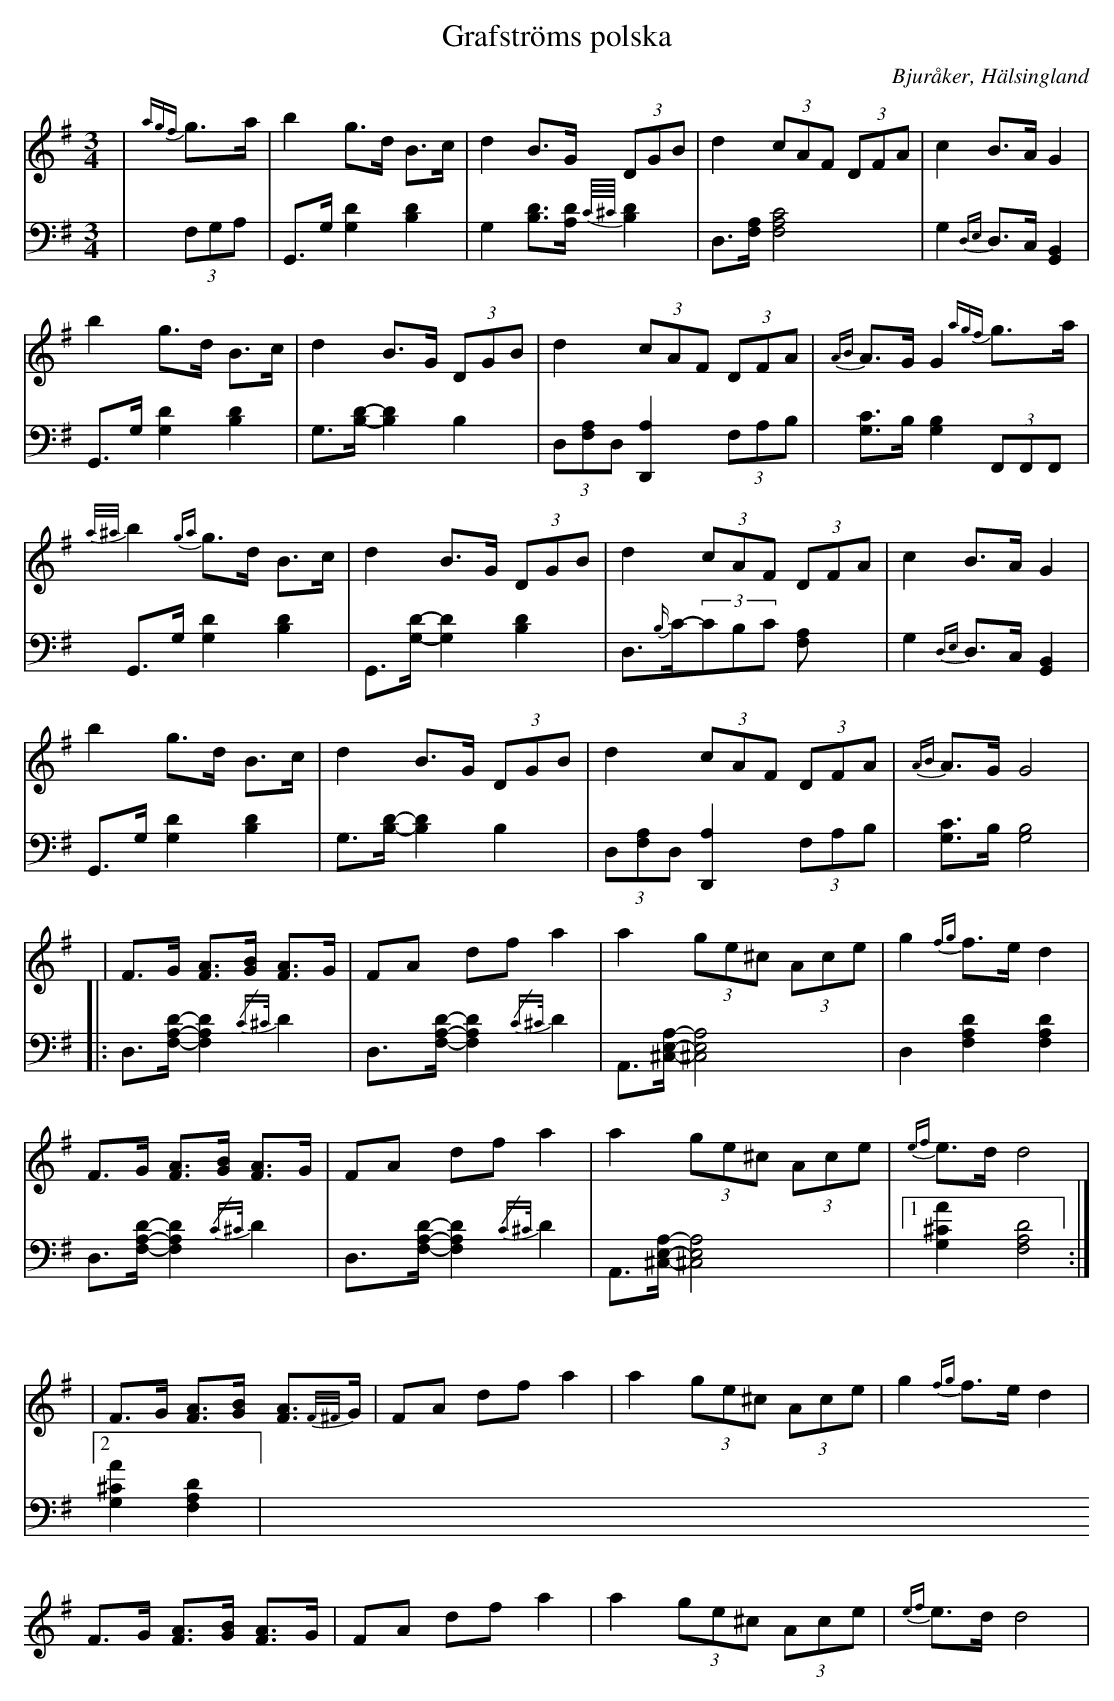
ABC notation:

X:1
T: Grafströms polska
O: Bjuråker, Hälsingland
M: 3/4
L: 1/8
K: G
V:1
V:2
V: 1
|{agf}g>a|b2 g>d B>c|d2 B>G (3DGB|d2 (3cAF (3DFA|c2 B>A G2|
b2 g>d B>c|d2 B>G (3DGB|d2 (3cAF (3DFA|{AB}A>G G2 {agf}g>a|
{a/^a/}b2 {ga}g>d B>c|d2 B>G (3DGB|d2 (3cAF (3DFA|c2 B>A G2|
b2 g>d B>c|d2 B>G (3DGB|d2 (3cAF (3DFA|{AB}A>G G4|
|F>G [FA]>[GB] [FA]>G |FA df a2 |a2 (3ge^c (3Ace |g2 {fg}f>e d2 |
F>G [FA]>[GB] [FA]>G |FA df a2 |a2 (3ge^c (3Ace |{ef}e>d d4|
|F>G [FA]>[GB] [FA]>{F/^F/}G |FA df a2 |a2 (3ge^c (3Ace |g2 {fg}f>e d2 |
F>G [FA]>[GB] [FA]>G |FA df a2 |a2 (3ge^c (3Ace |{ef}e>d d4|
V:2 clef=bass
|(3F,G,A, | G,,>G, [G,2D2] [B,2D2]|G,2 [B,D]>[A,D] {C//^C//}[B,D]2|D,>[F,A,] [F,4A,4C4]| G,2 {D,E,}D,>C, [G,,2B,,2]|
 G,,>G, [G,2D2] [B,2D2]|G,>[B,D]-[B,2D2] B,2|(3D,[F,A,]D, [D,,2A,2] (3F,A,B,| [G,C]>B, [G,2B,2](3F,,F,,F,,|
G,,>G, [G,2D2] [B,2D2]|G,,>[G,D]-[G,2D2] [B,2D2]|D,>{B,/}C-(3CB,C [F,2A,]| G,2 {D,E,}D,>C, [G,,2B,,2]|
 G,,>G, [G,2D2] [B,2D2]|G,>[B,D]-[B,2D2] B,2|(3D,[F,A,]D, [D,,2A,2] (3F,A,B,| [G,C]>B, [G,4B,4]|
|:D,>[F,A,D]-[F,2A,2D2] {/C^C/}D2|D,>[F,A,D]-[F,2A,2D2] {/C^C/}D2| A,,>[^C,E,A,]-[^C,4E,4A,4]|D,2 [F,2A,2D2] [F,2A,2D2] |
D,>[F,A,D]-[F,2A,2D2] {/C^C/}D2| D,>[F,A,D]-[F,2A,2D2] {/C^C/}D2| A,,>[^C,E,A,]-[^C,4E,4A,4]|1 [G,2A2^C2] [F,4A,4D4]:|2 [G,2A2^C2] [F,2A,2D2]|
